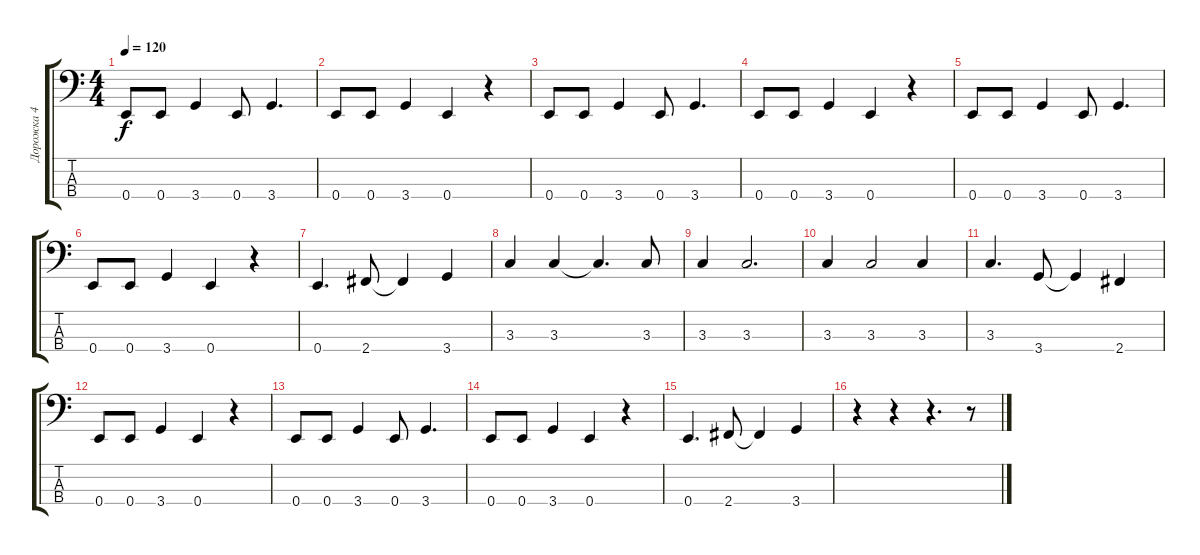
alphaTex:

\track ("Дорожка 4" "Дорожка 4") {instrument electricbassfinger}
\staff {score tabs}
\tuning (G2 D2 A1 E1) {hide}
\ts (4 4)
\tempo 120
\clef f4
\ks c
0.4.8{dy f} 0.4.8 3.4.4 0.4.8 3.4.4{d} |
0.4.8 0.4.8 3.4.4 0.4.4 r.4 |
0.4.8 0.4.8 3.4.4 0.4.8 3.4.4{d} |
0.4.8 0.4.8 3.4.4 0.4.4 r.4 |
0.4.8 0.4.8 3.4.4 0.4.8 3.4.4{d} |
0.4.8 0.4.8 3.4.4 0.4.4 r.4 |
0.4.4{d} 2.4.8 2.4{t}.4 3.4.4 |
3.3.4 3.3.4 3.3{t}.4{d} 3.3.8 |
3.3.4 3.3.2{d} |
3.3.4 3.3.2 3.3.4 |
3.3.4{d} 3.4.8 3.4{t}.4 2.4.4 |
0.4.8 0.4.8 3.4.4 0.4.4 r.4 |
0.4.8 0.4.8 3.4.4 0.4.8 3.4.4{d} |
0.4.8 0.4.8 3.4.4 0.4.4 r.4 |
0.4.4{d} 2.4.8 2.4{t}.4 3.4.4 |
r.4 r.4 r.4{d} r.8
